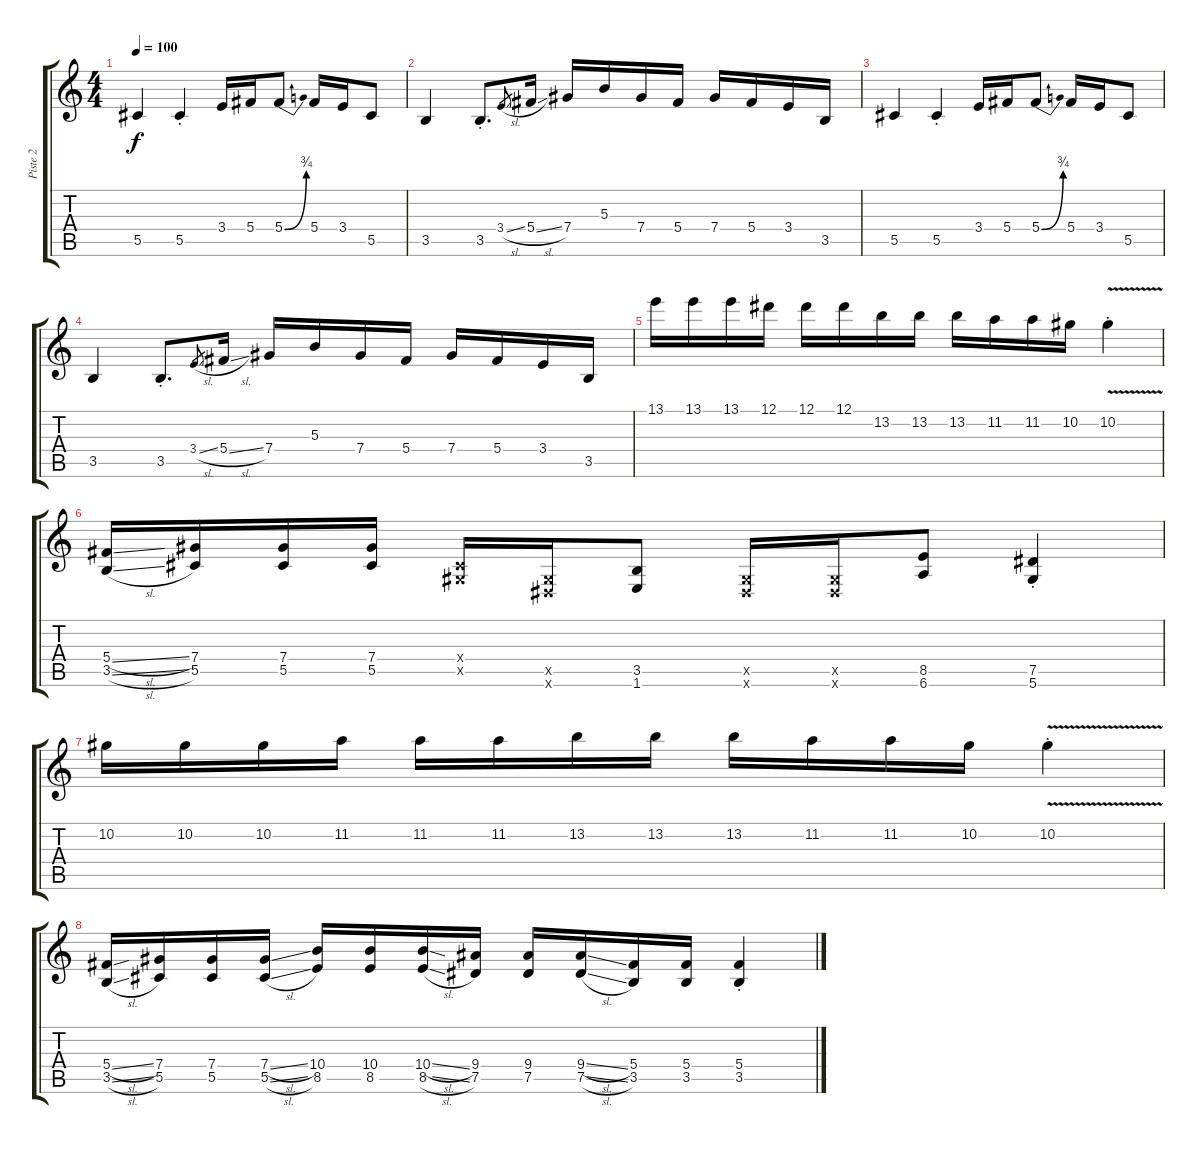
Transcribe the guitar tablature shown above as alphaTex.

\track ("Piste 2" "Piste 2") {instrument distortionguitar}
\staff {score tabs}
\tuning (Eb4 Bb3 Gb3 Db3 Ab2 Eb2) {hide}
\ts (4 4)
\tempo 100
\clef g2
\ks c
5.5.4{dy f} 5.5{st}.4 3.4.16 5.4.16 5.4{be (bend 0 0 60 3)}.8 5.4.16 3.4.16 5.5.8 |
3.5.4 3.5{st}.8{d} 3.4{sl}.8{gr} 5.4{sl}.16 7.4.16 5.3.16 7.4.16 5.4.16 7.4.16 5.4.16 3.4.16 3.5.16 |
5.5.4 5.5{st}.4 3.4.16 5.4.16 5.4{be (bend 0 0 60 3)}.8 5.4.16 3.4.16 5.5.8 |
3.5.4 3.5{st}.8{d} 3.4{sl}.8{gr} 5.4{sl}.16 7.4.16 5.3.16 7.4.16 5.4.16 7.4.16 5.4.16 3.4.16 3.5.16 |
13.1.16 13.1.16 13.1.16 12.1.16 12.1.16 12.1.16 13.2.16 13.2.16 13.2.16 11.2.16 11.2.16 10.2.16 10.2{v st}.4 |
(5.4{sl} 3.5{sl}).16 (7.4 5.5).16 (7.4 5.5).16 (7.4 5.5).16 (0.4{x} 0.5{x}).16 (0.5{x} 0.6{x}).16 (3.5 1.6).8 (0.5{x} 0.6{x}).16 (0.5{x} 0.6{x}).16 (8.5 6.6).8 (7.5{st} 5.6{st}).4 |
10.2.16 10.2.16 10.2.16 11.2.16 11.2.16 11.2.16 13.2.16 13.2.16 13.2.16 11.2.16 11.2.16 10.2.16 10.2{v st}.4 |
(5.4{sl} 3.5{sl}).16 (7.4 5.5).16 (7.4 5.5).16 (7.4{sl} 5.5{sl}).16 (10.4 8.5).16 (10.4 8.5).16 (10.4{sl} 8.5{sl}).16 (9.4 7.5).16 (9.4 7.5).16 (9.4{sl} 7.5{sl}).16 (5.4 3.5).16 (5.4 3.5).16 (5.4{st} 3.5{st}).4
